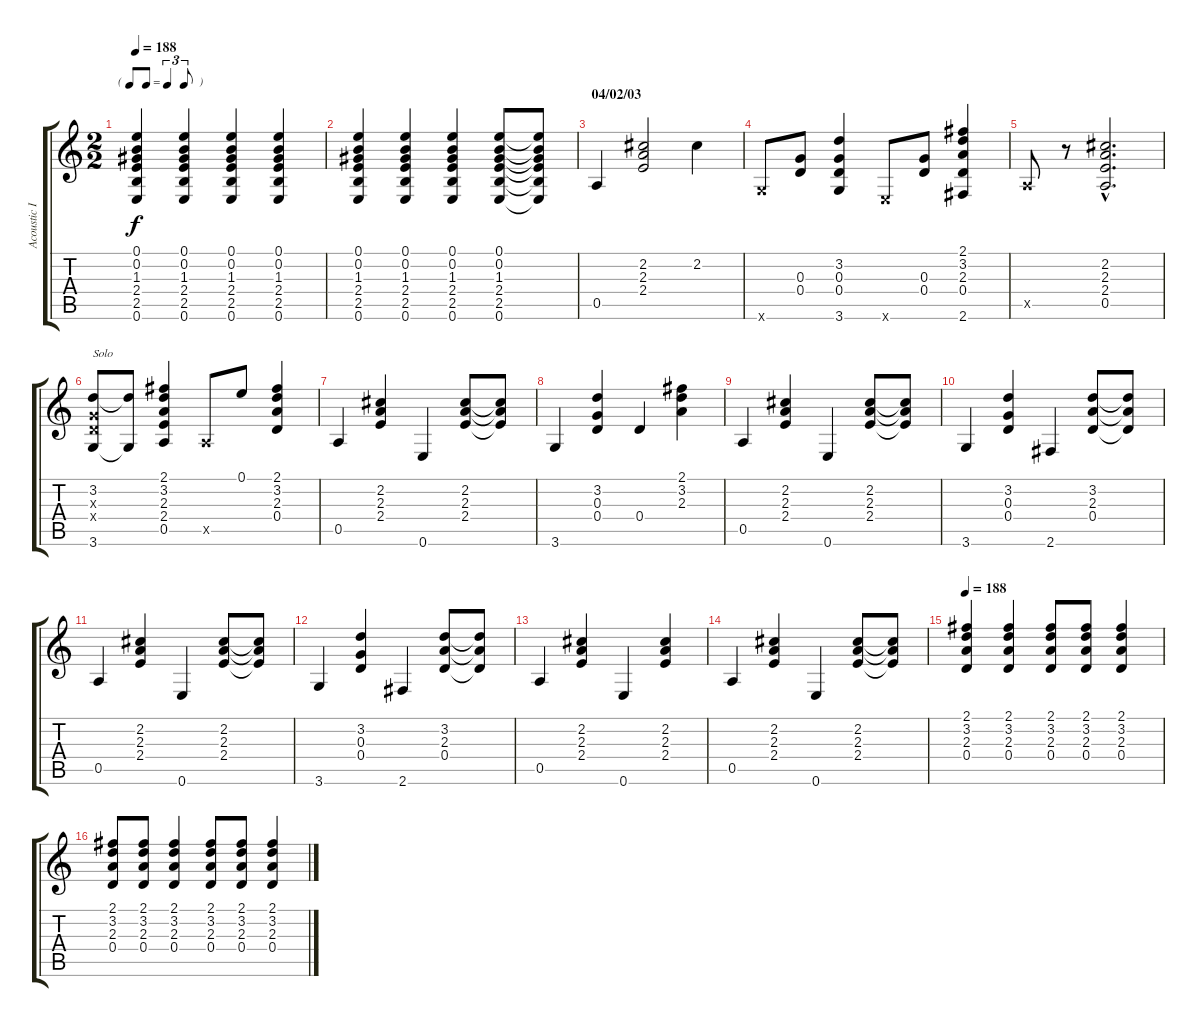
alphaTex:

\track ("Acoustic III" "Acoustic I") {instrument acousticguitarnylon}
\staff {score tabs}
\tuning (E4 B3 G3 D3 A2 E2) {hide}
\ts (2 2)
\tf triplet8th
\tempo 188
\clef g2
\ks c
(0.1 0.2 1.3 2.4 2.5 0.6).4{dy f} (0.1 0.2 1.3 2.4 2.5 0.6).4 (0.1 0.2 1.3 2.4 2.5 0.6).4 (0.1 0.2 1.3 2.4 2.5 0.6).4 |
(0.1 0.2 1.3 2.4 2.5 0.6).4 (0.1 0.2 1.3 2.4 2.5 0.6).4 (0.1 0.2 1.3 2.4 2.5 0.6).4 (0.1 0.2 1.3 2.4 2.5 0.6).8 (0.1{t} 0.2{t} 1.3{t} 2.4{t} 2.5{t} 0.6{t}).8 |
\section ("" "04/02/03")
0.5.4 (2.2 2.3 2.4).2 2.2.4 |
3.6{x}.8 (0.3 0.4).8 (3.2 0.3 0.4 3.6).4 0.6{x}.8 (0.3 0.4).8 (2.1 3.2 2.3 0.4 2.6).4 |
0.5{x}.8 r.8 (2.2{hac} 2.3{hac} 2.4{hac} 0.5{hac}).2{d} |
(3.2 0.3{x} 0.4{x} 3.6).8{txt "Solo"} (3.2{t} 3.6{t}).8 (2.1 3.2 2.3 2.4 0.5).4 0.5{x}.8 0.1.8 (2.1 3.2 2.3 0.4).4 |
0.5.4 (2.2 2.3 2.4).4 0.6.4 (2.2 2.3 2.4).8 (2.2{t} 2.3{t} 2.4{t}).8 |
3.6.4 (3.2 0.3 0.4).4 0.4.4 (2.1 3.2 2.3).4 |
0.5.4 (2.2 2.3 2.4).4 0.6.4 (2.2 2.3 2.4).8 (2.2{t} 2.3{t} 2.4{t}).8 |
3.6.4 (3.2 0.3 0.4).4 2.6.4 (3.2 2.3 0.4).8 (3.2{t} 2.3{t} 0.4{t}).8 |
0.5.4 (2.2 2.3 2.4).4 0.6.4 (2.2 2.3 2.4).8 (2.2{t} 2.3{t} 2.4{t}).8 |
3.6.4 (3.2 0.3 0.4).4 2.6.4 (3.2 2.3 0.4).8 (3.2{t} 2.3{t} 0.4{t}).8 |
0.5.4 (2.2 2.3 2.4).4 0.6.4 (2.2 2.3 2.4).4 |
0.5.4 (2.2 2.3 2.4).4 0.6.4 (2.2 2.3 2.4).8 (2.2{t} 2.3{t} 2.4{t}).8 |
\tempo 188
(2.1 3.2 2.3 0.4).4 (2.1 3.2 2.3 0.4).4 (2.1 3.2 2.3 0.4).8 (2.1 3.2 2.3 0.4).8 (2.1 3.2 2.3 0.4).4 |
(2.1 3.2 2.3 0.4).8 (2.1 3.2 2.3 0.4).8 (2.1 3.2 2.3 0.4).4 (2.1 3.2 2.3 0.4).8 (2.1 3.2 2.3 0.4).8 (2.1 3.2 2.3 0.4).4
